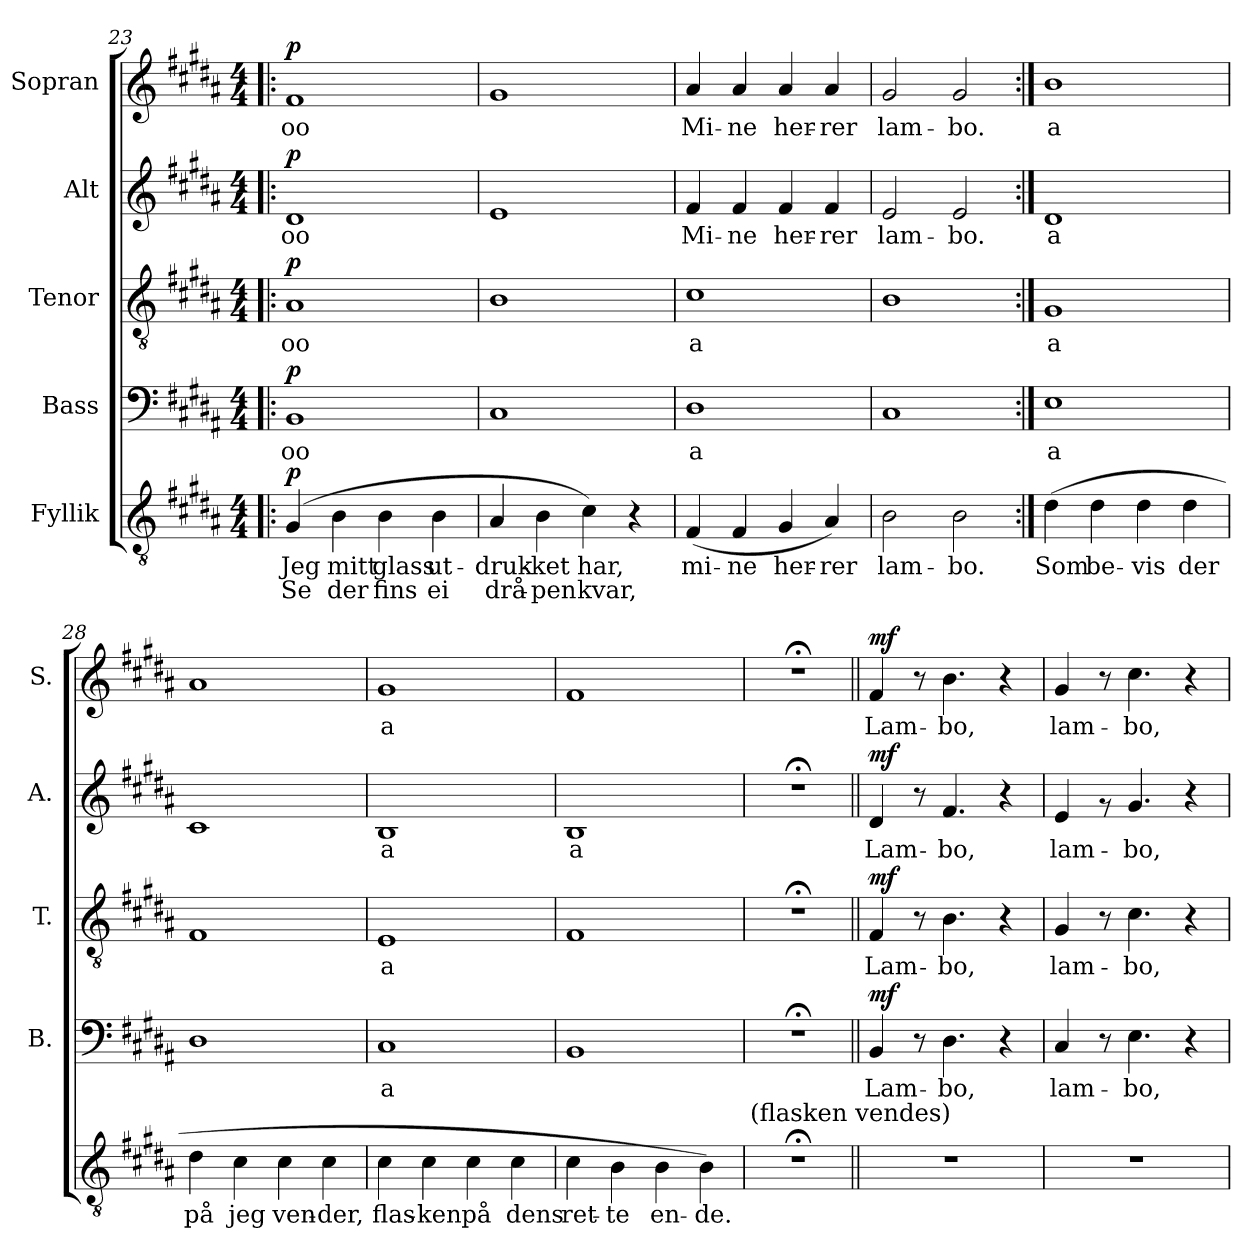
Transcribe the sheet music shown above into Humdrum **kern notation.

**kern	**text	**text	**dynam	**kern	**text	**dynam	**kern	**text	**dynam	**kern	**text	**dynam	**kern	**text	**dynam
*part5	*part5	*part5	*part5	*part4	*part4	*part4	*part3	*part3	*part3	*part2	*part2	*part2	*part1	*part1	*part1
*staff5	*staff5	*staff5	*staff5	*staff4	*staff4	*staff4	*staff3	*staff3	*staff3	*staff2	*staff2	*staff2	*staff1	*staff1	*staff1
*I"Fyllik	*	*	*	*I"Bass	*	*	*I"Tenor	*	*	*I"Alt	*	*	*I"Sopran	*	*
*	*	*	*	*I'B.	*	*	*I'T.	*	*	*I'A.	*	*	*I'S.	*	*
*clefGv2	*	*	*	*clefF4	*	*	*clefGv2	*	*	*clefG2	*	*	*clefG2	*	*
*k[f#c#g#d#a#]	*	*	*	*k[f#c#g#d#a#]	*	*	*k[f#c#g#d#a#]	*	*	*k[f#c#g#d#a#]	*	*	*k[f#c#g#d#a#]	*	*
*M4/4	*	*	*	*M4/4	*	*	*M4/4	*	*	*M4/4	*	*	*M4/4	*	*
*MM80	*	*	*	*MM80	*	*	*MM80	*	*	*MM80	*	*	*MM80	*	*
=23!|:	=23!|:	=23!|:	=23!|:	=23!|:	=23!|:	=23!|:	=23!|:	=23!|:	=23!|:	=23!|:	=23!|:	=23!|:	=23!|:	=23!|:	=23!|:
!	!LO:LY:b	!LO:LY:b	!LO:DY:b	!	!LO:LY:b	!LO:DY:a	!	!LO:LY:b	!LO:DY:a	!	!LO:LY:b	!LO:DY:b	!	!LO:LY:b	!LO:DY:a
(>4G#/	Jeg	Se	p	1BB	oo	p	1A#	oo	p	1d#	oo	p	1f#	oo	p
!	!LO:LY:b	!LO:LY:b	!	!	!	!	!	!	!	!	!	!	!	!	!
4B\	mitt	der	.	.	.	.	.	.	.	.	.	.	.	.	.
!	!LO:LY:b	!LO:LY:b	!	!	!	!	!	!	!	!	!	!	!	!	!
4B\	glass	fins	.	.	.	.	.	.	.	.	.	.	.	.	.
!	!LO:LY:b	!LO:LY:b	!	!	!	!	!	!	!	!	!	!	!	!	!
4B\	ut-	ei	.	.	.	.	.	.	.	.	.	.	.	.	.
=24	=24	=24	=24	=24	=24	=24	=24	=24	=24	=24	=24	=24	=24	=24	=24
!	!LO:LY:b	!LO:LY:b	!	!	!	!	!	!	!	!	!	!	!	!	!
4A#/	-druk-	drå-	.	1C#	.	.	1B	.	.	1e	.	.	1g#	.	.
!	!LO:LY:b	!LO:LY:b	!	!	!	!	!	!	!	!	!	!	!	!	!
4B\	-ket	-pen	.	.	.	.	.	.	.	.	.	.	.	.	.
!	!LO:LY:b	!LO:LY:b	!	!	!	!	!	!	!	!	!	!	!	!	!
4c#\)	har,	kvar,	.	.	.	.	.	.	.	.	.	.	.	.	.
4r	.	.	.	.	.	.	.	.	.	.	.	.	.	.	.
=25	=25	=25	=25	=25	=25	=25	=25	=25	=25	=25	=25	=25	=25	=25	=25
!	!LO:LY:b	!	!	!	!LO:LY:b	!	!	!LO:LY:b	!	!	!LO:LY:b	!	!	!LO:LY:b	!
(<4F#/	mi-	.	.	1D#	a	.	1c#	a	.	4f#/	Mi-	.	4a#/	Mi-	.
!	!LO:LY:b	!	!	!	!	!	!	!	!	!	!LO:LY:b	!	!	!LO:LY:b	!
4F#/	-ne	.	.	.	.	.	.	.	.	4f#/	-ne	.	4a#/	-ne	.
!	!LO:LY:b	!	!	!	!	!	!	!	!	!	!LO:LY:b	!	!	!LO:LY:b	!
4G#/	her-	.	.	.	.	.	.	.	.	4f#/	her-	.	4a#/	her-	.
!	!LO:LY:b	!	!	!	!	!	!	!	!	!	!LO:LY:b	!	!	!LO:LY:b	!
4A#/)	-rer	.	.	.	.	.	.	.	.	4f#/	-rer	.	4a#/	-rer	.
=26	=26	=26	=26	=26	=26	=26	=26	=26	=26	=26	=26	=26	=26	=26	=26
!	!LO:LY:b	!	!	!	!	!	!	!	!	!	!LO:LY:b	!	!	!LO:LY:b	!
2B\	lam-	.	.	1C#	.	.	1B	.	.	2e/	lam-	.	2g#/	lam-	.
!	!LO:LY:b	!	!	!	!	!	!	!	!	!	!LO:LY:b	!	!	!LO:LY:b	!
2B\	-bo.	.	.	.	.	.	.	.	.	2e/	-bo.	.	2g#/	-bo.	.
!!LO:LB:g=z
=27:|!	=27:|!	=27:|!	=27:|!	=27:|!	=27:|!	=27:|!	=27:|!	=27:|!	=27:|!	=27:|!	=27:|!	=27:|!	=27:|!	=27:|!	=27:|!
!	!LO:LY:b	!	!	!	!LO:LY:b	!	!	!LO:LY:b	!	!	!LO:LY:b	!	!	!LO:LY:b	!
(>4d#\	Som	.	.	1E	a	.	1G#	a	.	1d#	a	.	1b	a	.
!	!LO:LY:b	!	!	!	!	!	!	!	!	!	!	!	!	!	!
4d#\	be-	.	.	.	.	.	.	.	.	.	.	.	.	.	.
!	!LO:LY:b	!	!	!	!	!	!	!	!	!	!	!	!	!	!
4d#\	-vis	.	.	.	.	.	.	.	.	.	.	.	.	.	.
!	!LO:LY:b	!	!	!	!	!	!	!	!	!	!	!	!	!	!
4d#\	der	.	.	.	.	.	.	.	.	.	.	.	.	.	.
=28	=28	=28	=28	=28	=28	=28	=28	=28	=28	=28	=28	=28	=28	=28	=28
!	!LO:LY:b	!	!	!	!	!	!	!	!	!	!	!	!	!	!
4d#\	på	.	.	1D#	.	.	1F#	.	.	1c#	.	.	1a#	.	.
!	!LO:LY:b	!	!	!	!	!	!	!	!	!	!	!	!	!	!
4c#\	jeg	.	.	.	.	.	.	.	.	.	.	.	.	.	.
!	!LO:LY:b	!	!	!	!	!	!	!	!	!	!	!	!	!	!
4c#\	ven-	.	.	.	.	.	.	.	.	.	.	.	.	.	.
!	!LO:LY:b	!	!	!	!	!	!	!	!	!	!	!	!	!	!
4c#\	-der,	.	.	.	.	.	.	.	.	.	.	.	.	.	.
=29	=29	=29	=29	=29	=29	=29	=29	=29	=29	=29	=29	=29	=29	=29	=29
!	!LO:LY:b	!	!	!	!LO:LY:b	!	!	!LO:LY:b	!	!	!LO:LY:b	!	!	!LO:LY:b	!
4c#\	flas-	.	.	1C#	a	.	1E	a	.	1B	a	.	1g#	a	.
!	!LO:LY:b	!	!	!	!	!	!	!	!	!	!	!	!	!	!
4c#\	-ken	.	.	.	.	.	.	.	.	.	.	.	.	.	.
!	!LO:LY:b	!	!	!	!	!	!	!	!	!	!	!	!	!	!
4c#\	på	.	.	.	.	.	.	.	.	.	.	.	.	.	.
!	!LO:LY:b	!	!	!	!	!	!	!	!	!	!	!	!	!	!
4c#\	dens	.	.	.	.	.	.	.	.	.	.	.	.	.	.
=30	=30	=30	=30	=30	=30	=30	=30	=30	=30	=30	=30	=30	=30	=30	=30
!	!LO:LY:b	!	!	!	!	!	!	!	!	!	!LO:LY:b	!	!	!	!
4c#\	ret-	.	.	1BB	.	.	1F#	.	.	1B	a	.	1f#	.	.
!	!LO:LY:b	!	!	!	!	!	!	!	!	!	!	!	!	!	!
4B\	-te	.	.	.	.	.	.	.	.	.	.	.	.	.	.
!	!LO:LY:b	!	!	!	!	!	!	!	!	!	!	!	!	!	!
4B\	en-	.	.	.	.	.	.	.	.	.	.	.	.	.	.
!	!LO:LY:b	!	!	!	!	!	!	!	!	!	!	!	!	!	!
4B\)	-de.	.	.	.	.	.	.	.	.	.	.	.	.	.	.
=31	=31	=31	=31	=31	=31	=31	=31	=31	=31	=31	=31	=31	=31	=31	=31
!LO:TX:a:t=(flasken vendes)	!	!	!	!	!	!	!	!	!	!	!	!	!	!	!
1r;<	.	.	.	1r;<	.	.	1r;<	.	.	1r;<	.	.	1r;<	.	.
=32||	=32||	=32||	=32||	=32||	=32||	=32||	=32||	=32||	=32||	=32||	=32||	=32||	=32||	=32||	=32||
*	*	*	*	*	*	*	*	*	*	*	*	*	*MM150	*	*
!	!	!	!	!	!LO:LY:b	!LO:DY:a	!	!LO:LY:b	!LO:DY:a	!	!LO:LY:b	!LO:DY:a	!	!LO:LY:b	!LO:DY:a
1r	.	.	.	4BB/	Lam-	mf	4F#/	Lam-	mf	4d#/	Lam-	mf	4f#/	Lam-	mf
.	.	.	.	8r	.	.	8r	.	.	8r	.	.	8r	.	.
!	!	!	!	!	!LO:LY:b	!	!	!LO:LY:b	!	!	!LO:LY:b	!	!	!LO:LY:b	!
.	.	.	.	4.D#\	-bo,	.	4.B\	-bo,	.	4.f#/	-bo,	.	4.b\	-bo,	.
.	.	.	.	4r	.	.	4r	.	.	4r	.	.	4r	.	.
=33	=33	=33	=33	=33	=33	=33	=33	=33	=33	=33	=33	=33	=33	=33	=33
!	!	!	!	!	!LO:LY:b	!	!	!LO:LY:b	!	!	!LO:LY:b	!	!	!LO:LY:b	!
1r	.	.	.	4C#/	lam-	.	4G#/	lam-	.	4e/	lam-	.	4g#/	lam-	.
.	.	.	.	8r	.	.	8r	.	.	8rg	.	.	8r	.	.
!	!	!	!	!	!LO:LY:b	!	!	!LO:LY:b	!	!	!LO:LY:b	!	!	!LO:LY:b	!
.	.	.	.	4.E\	-bo,	.	4.c#\	-bo,	.	4.g#/	-bo,	.	4.cc#\	-bo,	.
.	.	.	.	4r	.	.	4r	.	.	4r	.	.	4r	.	.
=	=	=	=	=	=	=	=	=	=	=	=	=	=	=	=
*-	*-	*-	*-	*-	*-	*-	*-	*-	*-	*-	*-	*-	*-	*-	*-
